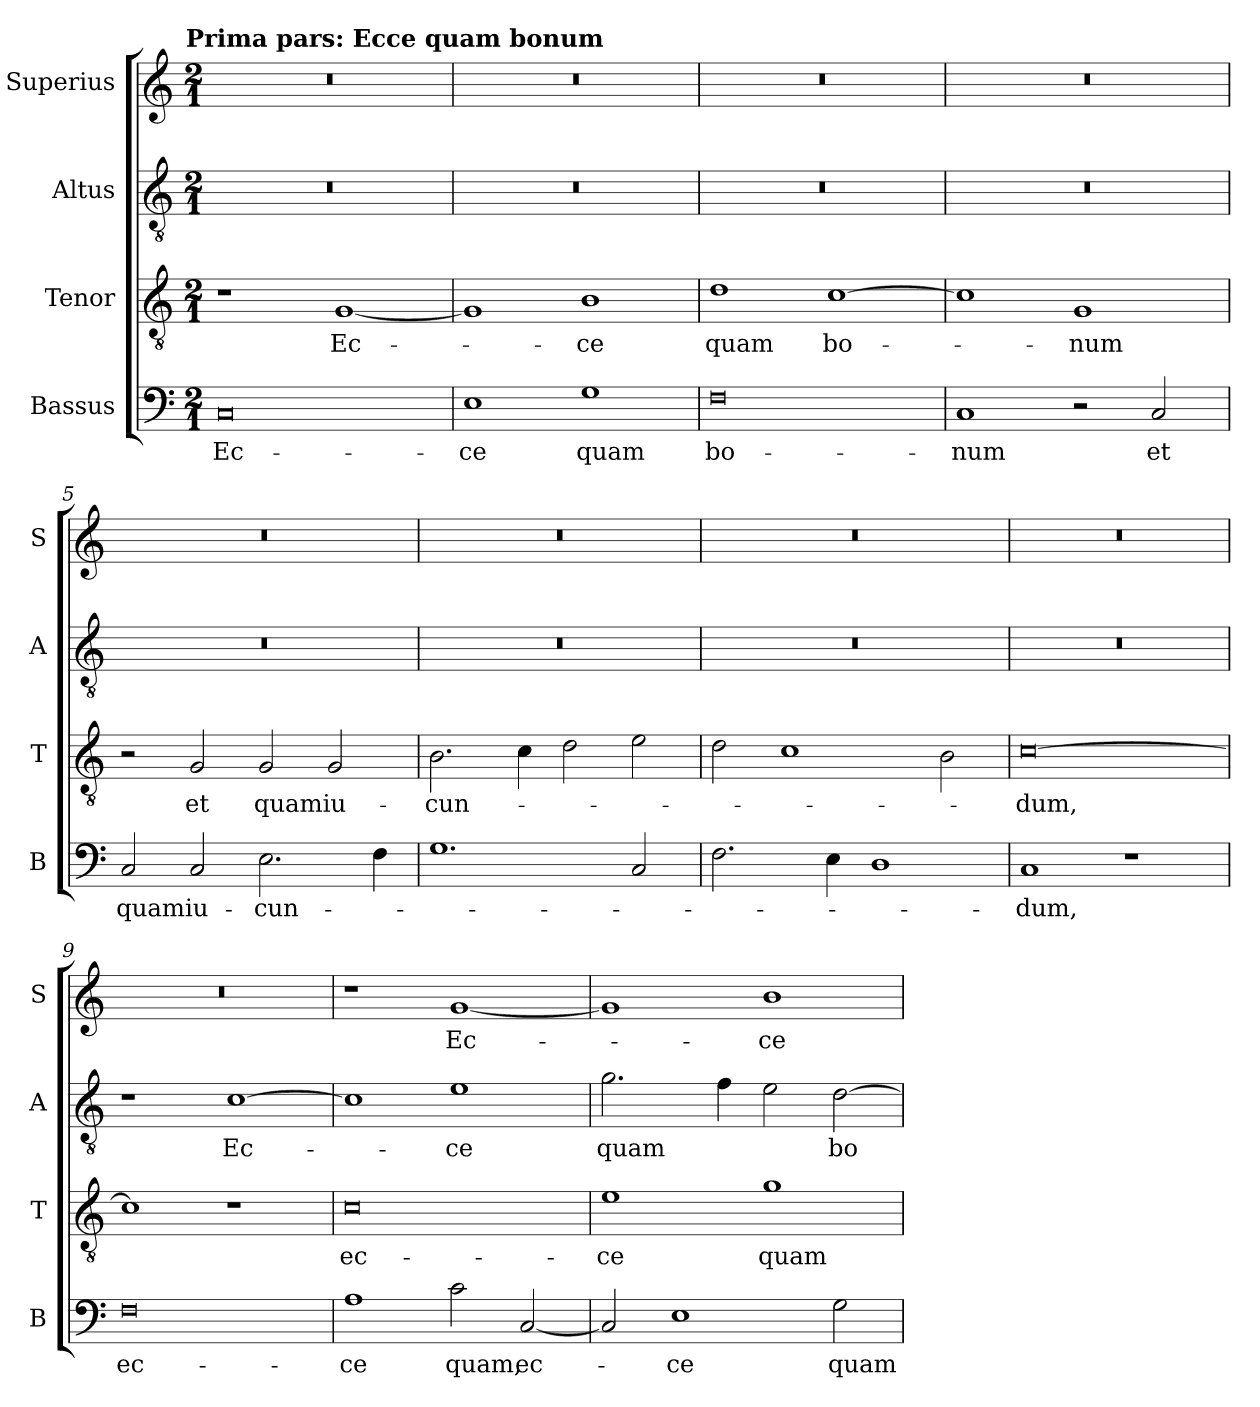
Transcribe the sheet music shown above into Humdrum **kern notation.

**kern	**text	**kern	**text	**kern	**text	**kern	**text
*part4	*part4	*part3	*part3	*part2	*part2	*part1	*part1
*staff4	*staff4	*staff3	*staff3	*staff2	*staff2	*staff1	*staff1
*I"Bassus	*	*I"Tenor	*	*I"Altus	*	*I"Superius	*
*I'B	*	*I'T	*	*I'A	*	*I'S	*
*clefF4	*	*clefGv2	*	*clefGv2	*	*clefG2	*
*k[]	*	*k[]	*	*k[]	*	*k[]	*
!!LO:TX:omd:t=Prima pars&colon; Ecce quam bonum
*M2/1	*	*M2/1	*	*M2/1	*	*M2/1	*
=1	=1	=1	=1	=1	=1	=1	=1
0C	Ec-	1r	.	0r	.	0r	.
.	.	[1G	Ec-	.	.	.	.
=2	=2	=2	=2	=2	=2	=2	=2
1E	-ce	1G]	.	0r	.	0r	.
1G	quam	1B	-ce	.	.	.	.
=3	=3	=3	=3	=3	=3	=3	=3
0F	bo-	1d	quam	0r	.	0r	.
.	.	[1c	bo-	.	.	.	.
=4	=4	=4	=4	=4	=4	=4	=4
1C	-num	1c]	.	0r	.	0r	.
2r	.	1G	-num	.	.	.	.
2C	et	.	.	.	.	.	.
=5	=5	=5	=5	=5	=5	=5	=5
2C	quam	2r	.	0r	.	0r	.
2C	iu-	2G	et	.	.	.	.
2.E	-cun-	2G	quam	.	.	.	.
.	.	2G	iu-	.	.	.	.
4F	.	.	.	.	.	.	.
=6	=6	=6	=6	=6	=6	=6	=6
1.G	.	2.B	-cun-	0r	.	0r	.
.	.	4c	.	.	.	.	.
.	.	2d	.	.	.	.	.
2C	.	2e	.	.	.	.	.
=7	=7	=7	=7	=7	=7	=7	=7
2.F	.	2d	.	0r	.	0r	.
.	.	1c	.	.	.	.	.
4E	.	.	.	.	.	.	.
1D	.	.	.	.	.	.	.
.	.	2B	.	.	.	.	.
=8	=8	=8	=8	=8	=8	=8	=8
1C	-dum,	[0c	-dum,	0r	.	0r	.
1r	.	.	.	.	.	.	.
=9	=9	=9	=9	=9	=9	=9	=9
0F	ec-	1c]	.	1r	.	0r	.
.	.	1r	.	[1c	Ec-	.	.
=10	=10	=10	=10	=10	=10	=10	=10
1A	-ce	0c	ec-	1c]	.	1r	.
2c	quam,	.	.	1e	-ce	[1g	Ec-
[2C	ec-	.	.	.	.	.	.
=11	=11	=11	=11	=11	=11	=11	=11
2C]	.	1e	-ce	2.g	quam	1g]	.
1E	-ce	.	.	.	.	.	.
.	.	.	.	4f	.	.	.
.	.	1g	quam	2e	.	1b	-ce
2G	quam	.	.	[2d	bo-	.	.
=	=	=	=	=	=	=	=
*-	*-	*-	*-	*-	*-	*-	*-
